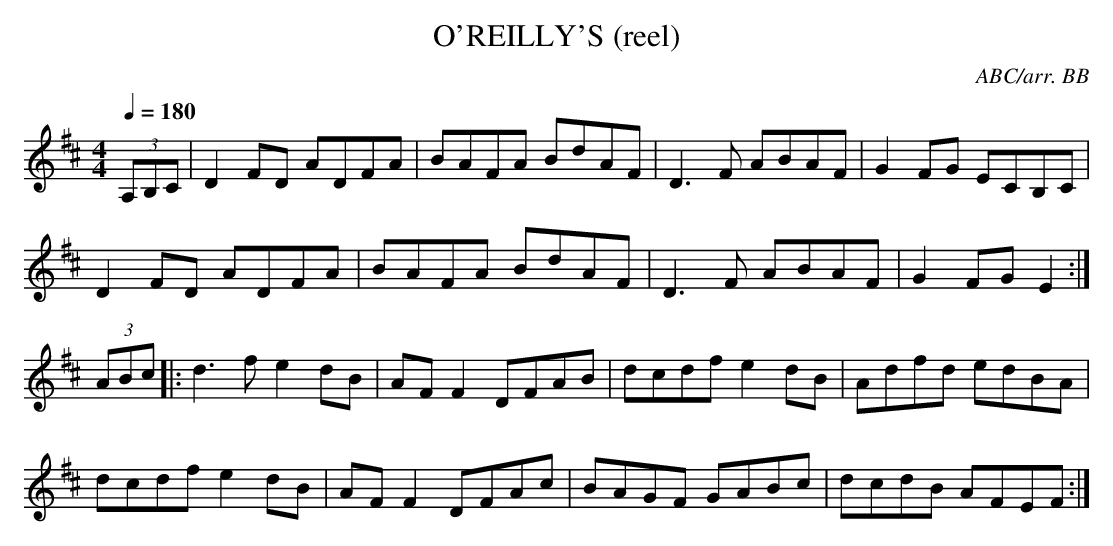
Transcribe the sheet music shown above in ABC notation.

X:1
T:O'REILLY'S (reel)
C:ABC/arr. BB
Q:1/4=180
L:1/8
M:4/4
K:D
(3A,B,C|D2 FD ADFA|BAFA BdAF|D3F ABAF|G2FG ECB,C|
D2 FD ADFA|BAFA BdAF|D3F ABAF|G2FG E2 :|
(3ABc|:d3f e2dB|AFF2 DFAB|dcdf e2dB|Adfd edBA|
dcdf e2dB|AFF2 DFAc|BAGF GABc|dcdB AFEF :|
